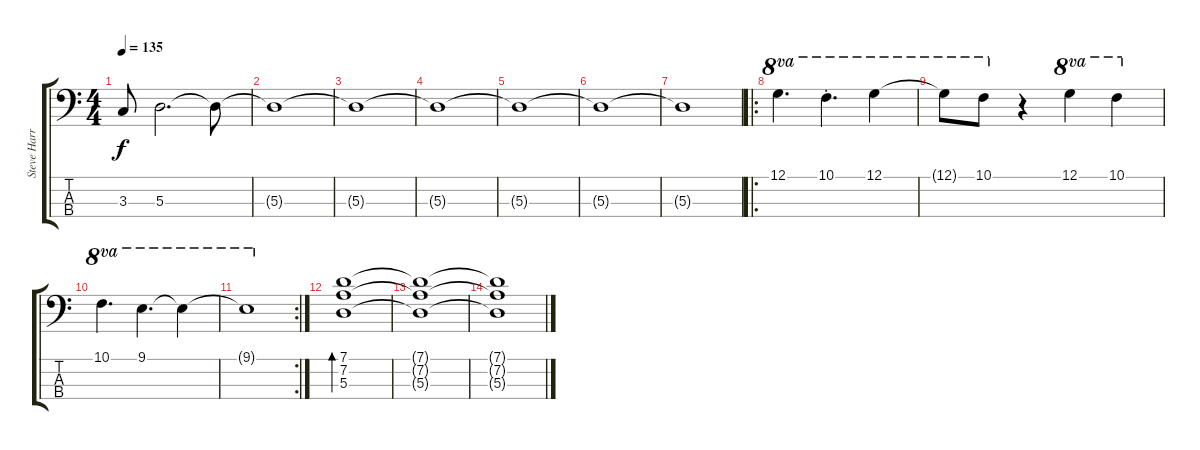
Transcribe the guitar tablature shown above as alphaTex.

\track ("Steve Harris Bass Guitar" "Steve Harr") {instrument electricbassfinger}
\staff {score tabs}
\tuning (G2 D2 A1 E1) {hide}
\ts (4 4)
\tempo 135
\clef f4
\ks c
3.3{t}.8{dy f} 5.3.2{d} 5.3{t}.8 |
5.3{t}.1 |
5.3{t}.1 |
5.3{t}.1 |
5.3{t}.1 |
5.3{t}.1 |
5.3{t}.1 |
\ro
12.1.4{d ot 8va} 10.1{st}.4{d ot 8va} 12.1.4{ot 8va} |
12.1{t}.8{ot 8va} 10.1.8{ot 8va} r.4 12.1.4{ot 8va} 10.1.4{ot 8va} |
10.1.4{d ot 8va} 9.1.4{d ot 8va} 9.1{t}.4{ot 8va} |
\rc 2
9.1{t}.1{ot 8va} |
(7.1 7.2 5.3).1{bd 480} |
(7.1{t} 7.2{t} 5.3{t}).1 |
(7.1{t} 7.2{t} 5.3{t}).1
